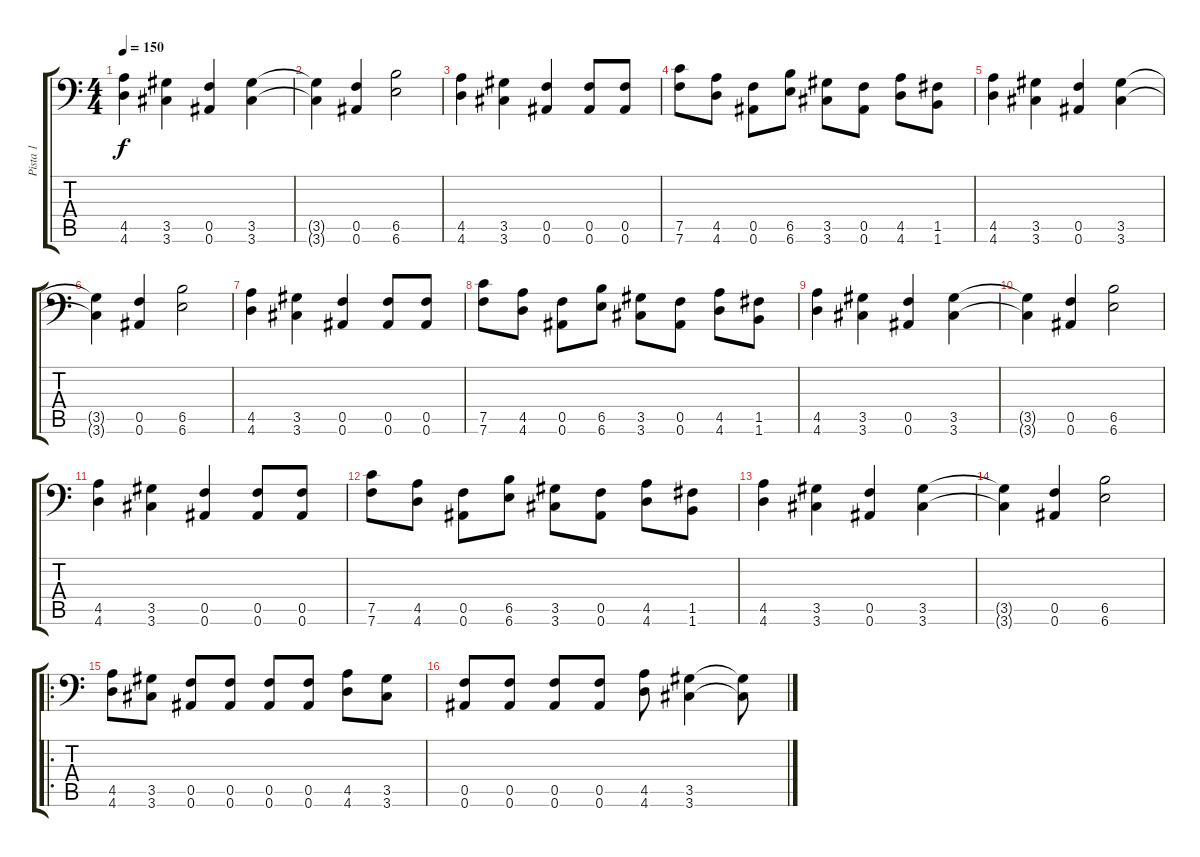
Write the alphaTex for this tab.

\track ("Pista 1" "Pista 1") {mute instrument distortionguitar}
\staff {score tabs}
\tuning (C4 G3 Eb3 Bb2 F2 Bb1) {hide}
\ts (4 4)
\tempo 150
\clef f4
\ks c
(4.5 4.6).4{dy f} (3.5 3.6).4 (0.5 0.6).4 (3.5 3.6).4 |
(3.5{t} 3.6{t}).4 (0.5 0.6).4 (6.5 6.6).2 |
(4.5 4.6).4 (3.5 3.6).4 (0.5 0.6).4 (0.5 0.6).8 (0.5 0.6).8 |
(7.5 7.6).8 (4.5 4.6).8 (0.5 0.6).8 (6.5 6.6).8 (3.5 3.6).8 (0.5 0.6).8 (4.5 4.6).8 (1.5 1.6).8 |
(4.5 4.6).4 (3.5 3.6).4 (0.5 0.6).4 (3.5 3.6).4 |
(3.5{t} 3.6{t}).4 (0.5 0.6).4 (6.5 6.6).2 |
(4.5 4.6).4 (3.5 3.6).4 (0.5 0.6).4 (0.5 0.6).8 (0.5 0.6).8 |
(7.5 7.6).8 (4.5 4.6).8 (0.5 0.6).8 (6.5 6.6).8 (3.5 3.6).8 (0.5 0.6).8 (4.5 4.6).8 (1.5 1.6).8 |
(4.5 4.6).4 (3.5 3.6).4 (0.5 0.6).4 (3.5 3.6).4 |
(3.5{t} 3.6{t}).4 (0.5 0.6).4 (6.5 6.6).2 |
(4.5 4.6).4 (3.5 3.6).4 (0.5 0.6).4 (0.5 0.6).8 (0.5 0.6).8 |
(7.5 7.6).8 (4.5 4.6).8 (0.5 0.6).8 (6.5 6.6).8 (3.5 3.6).8 (0.5 0.6).8 (4.5 4.6).8 (1.5 1.6).8 |
(4.5 4.6).4 (3.5 3.6).4 (0.5 0.6).4 (3.5 3.6).4 |
(3.5{t} 3.6{t}).4 (0.5 0.6).4 (6.5 6.6).2 |
\ro
(4.5 4.6).8 (3.5 3.6).8 (0.5 0.6).8 (0.5 0.6).8 (0.5 0.6).8 (0.5 0.6).8 (4.5 4.6).8 (3.5 3.6).8 |
(0.5 0.6).8 (0.5 0.6).8 (0.5 0.6).8 (0.5 0.6).8 (4.5 4.6).8 (3.5 3.6).4 (3.5{t} 3.6{t}).8
